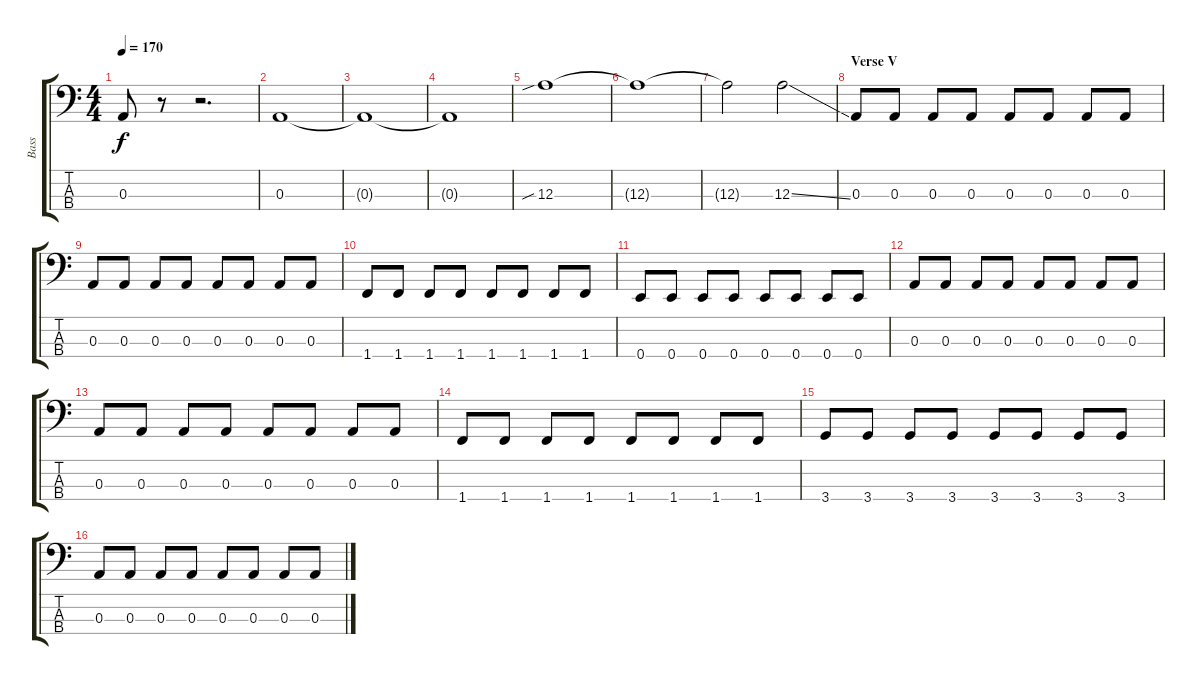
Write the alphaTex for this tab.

\track ("Bass" "Bass") {instrument electricbassfinger}
\staff {score tabs}
\tuning (G2 D2 A1 E1) {hide}
\ts (4 4)
\tempo 170
\clef f4
\ks c
0.3.8{dy f} r.8 r.2{d} |
0.3.1 |
0.3{t}.1 |
0.3{t}.1 |
12.3{sib}.1 |
12.3{t}.1 |
12.3{t}.2 12.3{ss}.2 |
\section ("" "Verse V")
0.3.8 0.3.8 0.3.8 0.3.8 0.3.8 0.3.8 0.3.8 0.3.8 |
0.3.8 0.3.8 0.3.8 0.3.8 0.3.8 0.3.8 0.3.8 0.3.8 |
1.4.8 1.4.8 1.4.8 1.4.8 1.4.8 1.4.8 1.4.8 1.4.8 |
0.4.8 0.4.8 0.4.8 0.4.8 0.4.8 0.4.8 0.4.8 0.4.8 |
0.3.8 0.3.8 0.3.8 0.3.8 0.3.8 0.3.8 0.3.8 0.3.8 |
0.3.8 0.3.8 0.3.8 0.3.8 0.3.8 0.3.8 0.3.8 0.3.8 |
1.4.8 1.4.8 1.4.8 1.4.8 1.4.8 1.4.8 1.4.8 1.4.8 |
3.4.8 3.4.8 3.4.8 3.4.8 3.4.8 3.4.8 3.4.8 3.4.8 |
0.3.8 0.3.8 0.3.8 0.3.8 0.3.8 0.3.8 0.3.8 0.3.8
